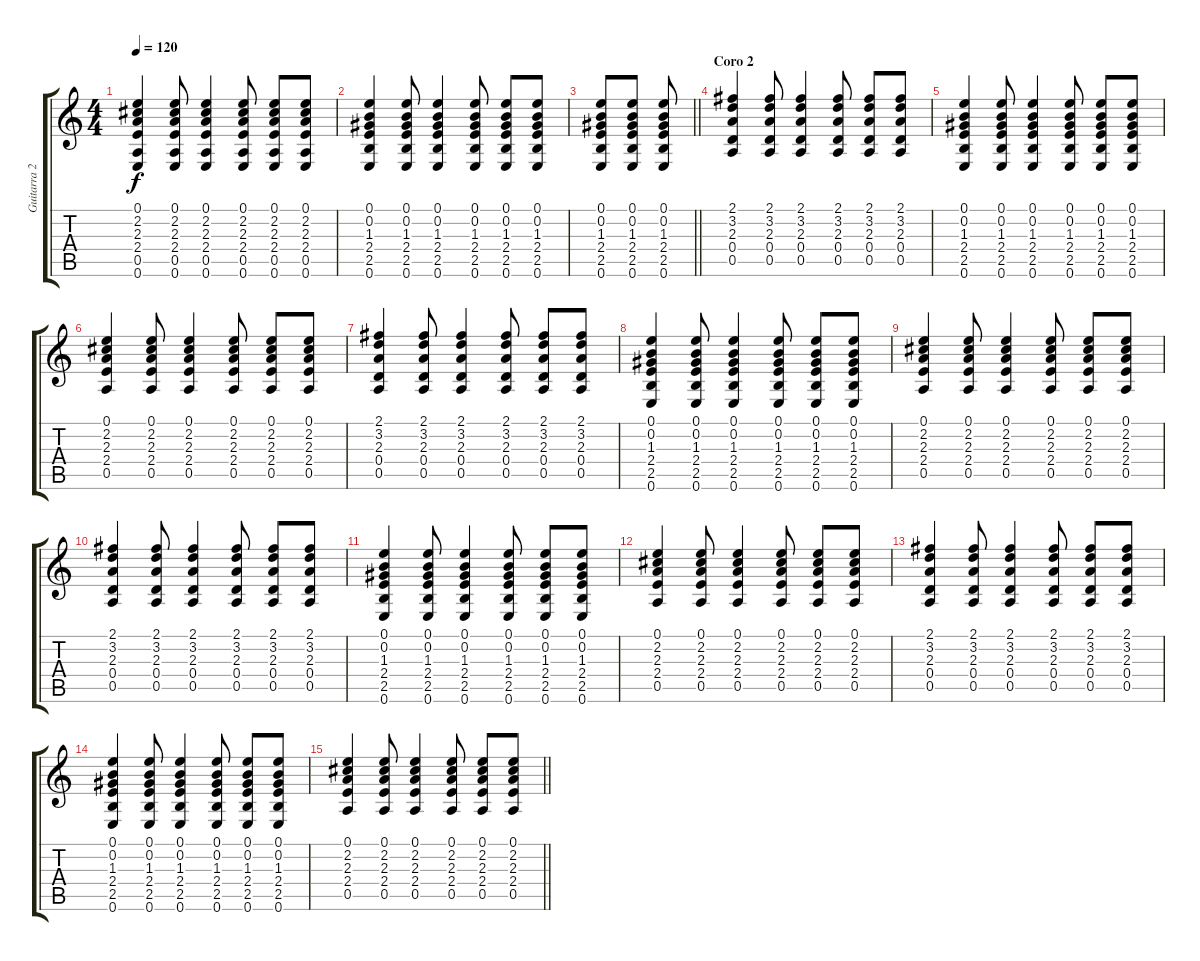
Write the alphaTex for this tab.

\track ("Guitarra 2" "Guitarra 2") {instrument acousticguitarsteel}
\staff {score tabs}
\tuning (E4 B3 G3 D3 A2 E2) {hide}
\ts (4 4)
\tempo 120
\clef g2
\ks c
(0.1 2.2 2.3 2.4 0.5 0.6).4{dy f} (0.1 2.2 2.3 2.4 0.5 0.6).8 (0.1 2.2 2.3 2.4 0.5 0.6).4 (0.1 2.2 2.3 2.4 0.5 0.6).8 (0.1 2.2 2.3 2.4 0.5 0.6).8 (0.1 2.2 2.3 2.4 0.5 0.6).8 |
(0.1 0.2 1.3 2.4 2.5 0.6).4 (0.1 0.2 1.3 2.4 2.5 0.6).8 (0.1 0.2 1.3 2.4 2.5 0.6).4 (0.1 0.2 1.3 2.4 2.5 0.6).8 (0.1 0.2 1.3 2.4 2.5 0.6).8 (0.1 0.2 1.3 2.4 2.5 0.6).8 |
\barLineRight lightlight
(0.1 0.2 1.3 2.4 2.5 0.6).8 (0.1 0.2 1.3 2.4 2.5 0.6).8 (0.1 0.2 1.3 2.4 2.5 0.6).8 |
\section ("" "Coro 2")
(2.1 3.2 2.3 0.4 0.5).4 (2.1 3.2 2.3 0.4 0.5).8 (2.1 3.2 2.3 0.4 0.5).4 (2.1 3.2 2.3 0.4 0.5).8 (2.1 3.2 2.3 0.4 0.5).8 (2.1 3.2 2.3 0.4 0.5).8 |
(0.1 0.2 1.3 2.4 2.5 0.6).4 (0.1 0.2 1.3 2.4 2.5 0.6).8 (0.1 0.2 1.3 2.4 2.5 0.6).4 (0.1 0.2 1.3 2.4 2.5 0.6).8 (0.1 0.2 1.3 2.4 2.5 0.6).8 (0.1 0.2 1.3 2.4 2.5 0.6).8 |
(0.1 2.2 2.3 2.4 0.5).4 (0.1 2.2 2.3 2.4 0.5).8 (0.1 2.2 2.3 2.4 0.5).4 (0.1 2.2 2.3 2.4 0.5).8 (0.1 2.2 2.3 2.4 0.5).8 (0.1 2.2 2.3 2.4 0.5).8 |
(2.1 3.2 2.3 0.4 0.5).4 (2.1 3.2 2.3 0.4 0.5).8 (2.1 3.2 2.3 0.4 0.5).4 (2.1 3.2 2.3 0.4 0.5).8 (2.1 3.2 2.3 0.4 0.5).8 (2.1 3.2 2.3 0.4 0.5).8 |
(0.1 0.2 1.3 2.4 2.5 0.6).4 (0.1 0.2 1.3 2.4 2.5 0.6).8 (0.1 0.2 1.3 2.4 2.5 0.6).4 (0.1 0.2 1.3 2.4 2.5 0.6).8 (0.1 0.2 1.3 2.4 2.5 0.6).8 (0.1 0.2 1.3 2.4 2.5 0.6).8 |
(0.1 2.2 2.3 2.4 0.5).4 (0.1 2.2 2.3 2.4 0.5).8 (0.1 2.2 2.3 2.4 0.5).4 (0.1 2.2 2.3 2.4 0.5).8 (0.1 2.2 2.3 2.4 0.5).8 (0.1 2.2 2.3 2.4 0.5).8 |
(2.1 3.2 2.3 0.4 0.5).4 (2.1 3.2 2.3 0.4 0.5).8 (2.1 3.2 2.3 0.4 0.5).4 (2.1 3.2 2.3 0.4 0.5).8 (2.1 3.2 2.3 0.4 0.5).8 (2.1 3.2 2.3 0.4 0.5).8 |
(0.1 0.2 1.3 2.4 2.5 0.6).4 (0.1 0.2 1.3 2.4 2.5 0.6).8 (0.1 0.2 1.3 2.4 2.5 0.6).4 (0.1 0.2 1.3 2.4 2.5 0.6).8 (0.1 0.2 1.3 2.4 2.5 0.6).8 (0.1 0.2 1.3 2.4 2.5 0.6).8 |
(0.1 2.2 2.3 2.4 0.5).4 (0.1 2.2 2.3 2.4 0.5).8 (0.1 2.2 2.3 2.4 0.5).4 (0.1 2.2 2.3 2.4 0.5).8 (0.1 2.2 2.3 2.4 0.5).8 (0.1 2.2 2.3 2.4 0.5).8 |
(2.1 3.2 2.3 0.4 0.5).4 (2.1 3.2 2.3 0.4 0.5).8 (2.1 3.2 2.3 0.4 0.5).4 (2.1 3.2 2.3 0.4 0.5).8 (2.1 3.2 2.3 0.4 0.5).8 (2.1 3.2 2.3 0.4 0.5).8 |
(0.1 0.2 1.3 2.4 2.5 0.6).4 (0.1 0.2 1.3 2.4 2.5 0.6).8 (0.1 0.2 1.3 2.4 2.5 0.6).4 (0.1 0.2 1.3 2.4 2.5 0.6).8 (0.1 0.2 1.3 2.4 2.5 0.6).8 (0.1 0.2 1.3 2.4 2.5 0.6).8 |
\barLineRight lightlight
(0.1 2.2 2.3 2.4 0.5).4 (0.1 2.2 2.3 2.4 0.5).8 (0.1 2.2 2.3 2.4 0.5).4 (0.1 2.2 2.3 2.4 0.5).8 (0.1 2.2 2.3 2.4 0.5).8 (0.1 2.2 2.3 2.4 0.5).8
